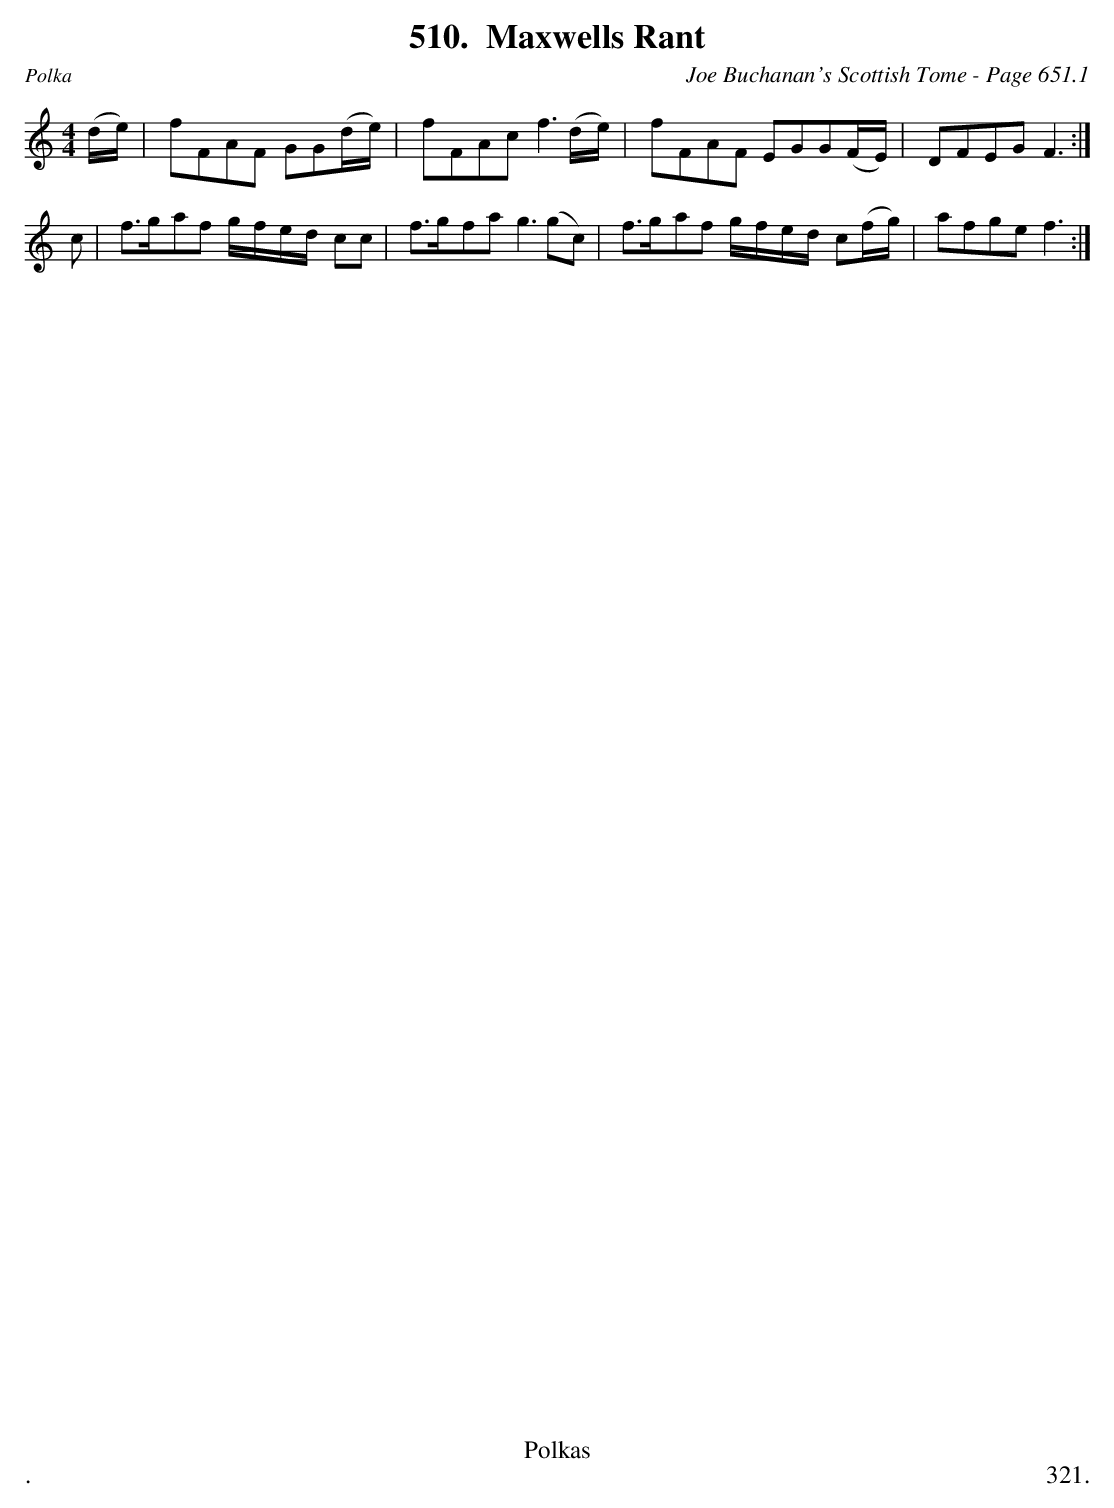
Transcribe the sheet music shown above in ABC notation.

X:1
T:Maxwells Rant
C:Joe Buchanan's Scottish Tome - Page 651.1
L:1/8
M:4/4
K:C
(d/e/) | fFAF GG(d/e/) | fFAc f3 (d/e/) | fFAF EGG(F/E/) | DFEG F3 :|
c| f>gaf g/f/e/d/ cc | f>gfa g3 (gc) | f>gaf g/f/e/d/ c(f/g/) | afge f3 :|
